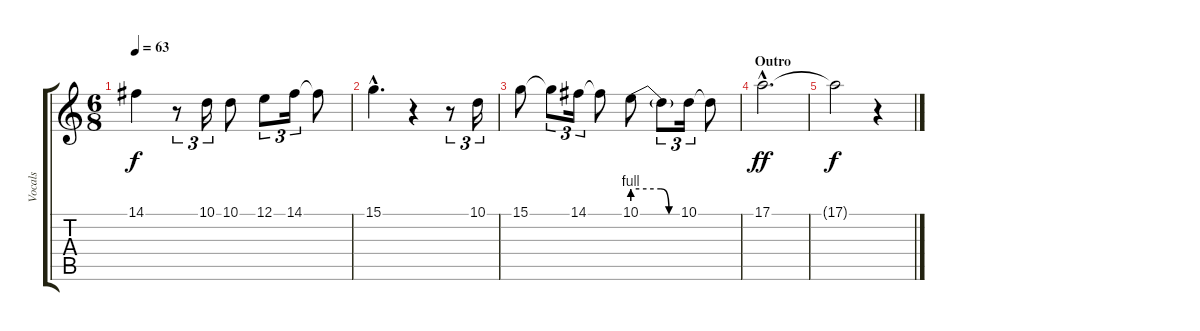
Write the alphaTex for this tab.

\track ("Vocals" "Vocals") {instrument synthvoice}
\staff {score tabs}
\tuning (E4 B3 G3 D3 A2 E2) {hide}
\ts (6 8)
\tempo 63
\clef g2
\ks c
14.1{t}.4{dy f} r.8{tu (3 2)} 10.1.16{tu (3 2)} 10.1.8 12.1.8{tu (3 2)} 14.1.16{tu (3 2)} 14.1{t}.8 |
15.1{hac}.4{d} r.4 r.8{tu (3 2)} 10.1.16{tu (3 2)} |
15.1.8 15.1{t}.8{tu (3 2)} 14.1.16{tu (3 2)} 14.1{t}.8 10.1{be (custom 0 4 35 4 45 0 60 0)}.8 10.1{t}.8{tu (3 2)} 10.1.16{tu (3 2)} 10.1{t}.8 |
\section ("" "Outro")
17.1{hac}.2{d dy ff} |
17.1{t}.2{dy f} r.4
